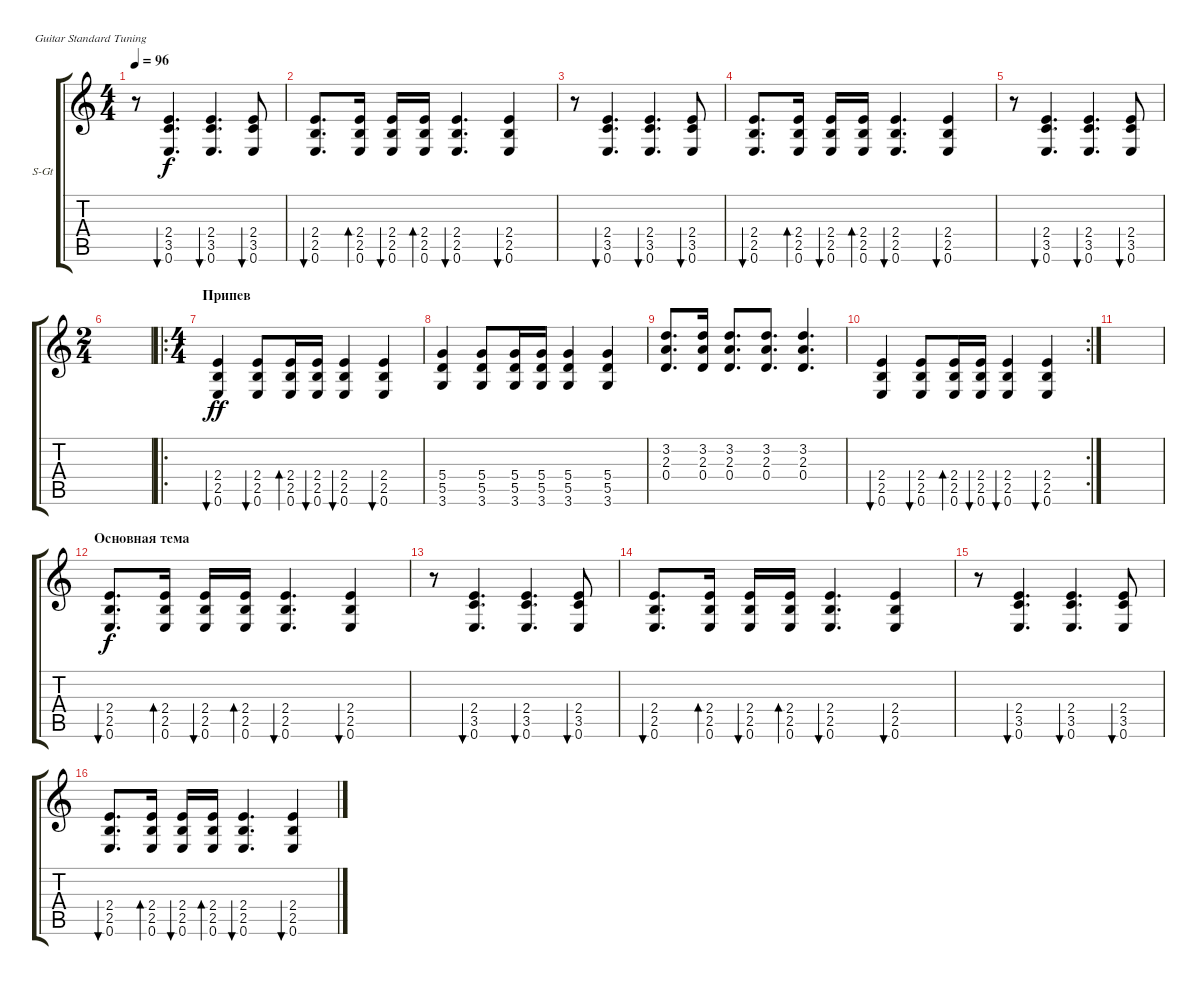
\defaultSystemsLayout 4
\bracketExtendMode groupsimilarinstruments
\firstSystemTrackNameOrientation horizontal
\otherSystemsTrackNameOrientation horizontal
\track ("Steel Guitar" "S-Gt") {instrument acousticguitarsteel}
\staff {score tabs}
\tuning (E4 B3 G3 D3 A2 E2)
\ts (4 4)
\tempo 96
\clef g2
\ks c
r.8{dy f} (2.4 3.5 0.6).4{d bu 30} (0.6 3.5 2.4).4{d bu 30} (2.4 3.5 0.6).8{bu 30} |
(0.6 2.5 2.4).8{d bu 30} (0.6 2.5 2.4).16{bd 30} (0.6 2.5 2.4).16{bu 30} (0.6 2.5 2.4).16{bd 30} (0.6 2.5 2.4).4{d bu 30} (0.6 2.5 2.4).4{bu 30} |
r.8 (2.4 3.5 0.6).4{d bu 30} (0.6 3.5 2.4).4{d bu 30} (2.4 3.5 0.6).8{bu 30} |
(0.6 2.5 2.4).8{d bu 30} (0.6 2.5 2.4).16{bd 30} (0.6 2.5 2.4).16{bu 30} (0.6 2.5 2.4).16{bd 30} (0.6 2.5 2.4).4{d bu 30} (0.6 2.5 2.4).4{bu 30} |
r.8 (2.4 3.5 0.6).4{d bu 30} (0.6 3.5 2.4).4{d bu 30} (2.4 3.5 0.6).8{bu 30} |
\ts (2 4)
|
\ro
\ts (4 4)
\section ("" "Припев")
(2.4 2.5 0.6).4{bu 30 dy ff} (2.4 2.5 0.6).8{bu 30} (2.4 2.5 0.6).16{bd 30} (2.4 2.5 0.6).16{bu 30} (2.4 2.5 0.6).4{bu 30} (2.4 2.5 0.6).4{bu 30} |
(5.4 5.5 3.6).4 (5.4 5.5 3.6).8 (5.4 5.5 3.6).16 (5.4 5.5 3.6).16 (5.4 5.5 3.6).4 (5.4 5.5 3.6).4 |
(3.2 2.3 0.4).8{d} (3.2 2.3 0.4).16 (3.2 2.3 0.4).8{d} (3.2 2.3 0.4).8{d} (3.2 2.3 0.4).4{d} |
\rc 2
(2.4 2.5 0.6).4{bu 30} (2.4 2.5 0.6).8{bu 30} (2.4 2.5 0.6).16{bd 30} (2.4 2.5 0.6).16{bu 30} (2.4 2.5 0.6).4{bu 30} (2.4 2.5 0.6).4{bu 30} |
|
\section ("" "Основная тема")
(0.6 2.5 2.4).8{d bu 30 dy f} (0.6 2.5 2.4).16{bd 30} (0.6 2.5 2.4).16{bu 30} (0.6 2.5 2.4).16{bd 30} (0.6 2.5 2.4).4{d bu 30} (0.6 2.5 2.4).4{bu 30} |
r.8 (2.4 3.5 0.6).4{d bu 30} (0.6 3.5 2.4).4{d bu 30} (2.4 3.5 0.6).8{bu 30} |
(0.6 2.5 2.4).8{d bu 30} (0.6 2.5 2.4).16{bd 30} (0.6 2.5 2.4).16{bu 30} (0.6 2.5 2.4).16{bd 30} (0.6 2.5 2.4).4{d bu 30} (0.6 2.5 2.4).4{bu 30} |
r.8 (2.4 3.5 0.6).4{d bu 30} (0.6 3.5 2.4).4{d bu 30} (2.4 3.5 0.6).8{bu 30} |
(0.6 2.5 2.4).8{d bu 30} (0.6 2.5 2.4).16{bd 30} (0.6 2.5 2.4).16{bu 30} (0.6 2.5 2.4).16{bd 30} (0.6 2.5 2.4).4{d bu 30} (0.6 2.5 2.4).4{bu 30}
